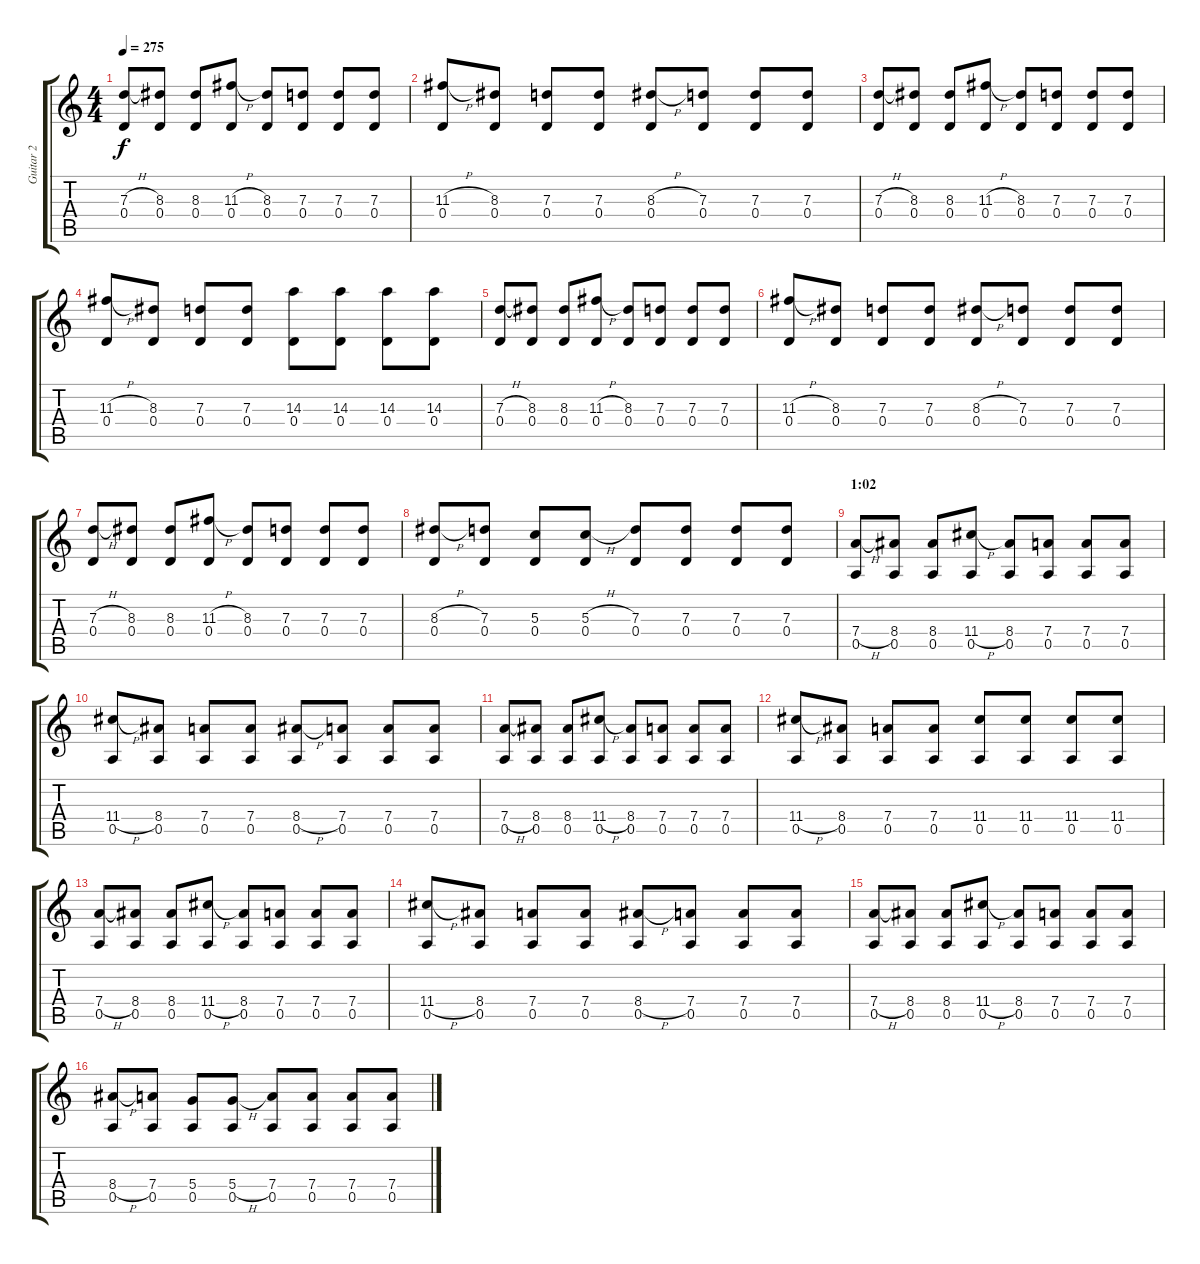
\track ("Guitar 2" "Guitar 2") {instrument distortionguitar}
\staff {score tabs}
\tuning (E4 B3 G3 D3 A2 E2) {hide}
\ts (4 4)
\tempo 275
\clef g2
\ks c
(7.3{h} 0.4).8{dy f} (8.3 0.4).8 (8.3 0.4).8 (11.3{h} 0.4).8 (8.3 0.4).8 (7.3 0.4).8 (7.3 0.4).8 (7.3 0.4).8 |
(11.3{h} 0.4).8 (8.3 0.4).8 (7.3 0.4).8 (7.3 0.4).8 (8.3{h} 0.4).8 (7.3 0.4).8 (7.3 0.4).8 (7.3 0.4).8 |
(7.3{h} 0.4).8 (8.3 0.4).8 (8.3 0.4).8 (11.3{h} 0.4).8 (8.3 0.4).8 (7.3 0.4).8 (7.3 0.4).8 (7.3 0.4).8 |
(11.3{h} 0.4).8 (8.3 0.4).8 (7.3 0.4).8 (7.3 0.4).8 (14.3 0.4).8 (14.3 0.4).8 (14.3 0.4).8 (14.3 0.4).8 |
(7.3{h} 0.4).8 (8.3 0.4).8 (8.3 0.4).8 (11.3{h} 0.4).8 (8.3 0.4).8 (7.3 0.4).8 (7.3 0.4).8 (7.3 0.4).8 |
(11.3{h} 0.4).8 (8.3 0.4).8 (7.3 0.4).8 (7.3 0.4).8 (8.3{h} 0.4).8 (7.3 0.4).8 (7.3 0.4).8 (7.3 0.4).8 |
(7.3{h} 0.4).8 (8.3 0.4).8 (8.3 0.4).8 (11.3{h} 0.4).8 (8.3 0.4).8 (7.3 0.4).8 (7.3 0.4).8 (7.3 0.4).8 |
(8.3{h} 0.4).8 (7.3 0.4).8 (5.3 0.4).8 (5.3{h} 0.4).8 (7.3 0.4).8 (7.3 0.4).8 (7.3 0.4).8 (7.3 0.4).8 |
\section ("" "1:02")
(7.4{h} 0.5).8 (8.4 0.5).8 (8.4 0.5).8 (11.4{h} 0.5).8 (8.4 0.5).8 (7.4 0.5).8 (7.4 0.5).8 (7.4 0.5).8 |
(11.4{h} 0.5).8 (8.4 0.5).8 (7.4 0.5).8 (7.4 0.5).8 (8.4{h} 0.5).8 (7.4 0.5).8 (7.4 0.5).8 (7.4 0.5).8 |
(7.4{h} 0.5).8 (8.4 0.5).8 (8.4 0.5).8 (11.4{h} 0.5).8 (8.4 0.5).8 (7.4 0.5).8 (7.4 0.5).8 (7.4 0.5).8 |
(11.4{h} 0.5).8 (8.4 0.5).8 (7.4 0.5).8 (7.4 0.5).8 (11.4 0.5).8 (11.4 0.5).8 (11.4 0.5).8 (11.4 0.5).8 |
(7.4{h} 0.5).8 (8.4 0.5).8 (8.4 0.5).8 (11.4{h} 0.5).8 (8.4 0.5).8 (7.4 0.5).8 (7.4 0.5).8 (7.4 0.5).8 |
(11.4{h} 0.5).8 (8.4 0.5).8 (7.4 0.5).8 (7.4 0.5).8 (8.4{h} 0.5).8 (7.4 0.5).8 (7.4 0.5).8 (7.4 0.5).8 |
(7.4{h} 0.5).8 (8.4 0.5).8 (8.4 0.5).8 (11.4{h} 0.5).8 (8.4 0.5).8 (7.4 0.5).8 (7.4 0.5).8 (7.4 0.5).8 |
(8.4{h} 0.5).8 (7.4 0.5).8 (5.4 0.5).8 (5.4{h} 0.5).8 (7.4 0.5).8 (7.4 0.5).8 (7.4 0.5).8 (7.4 0.5).8
